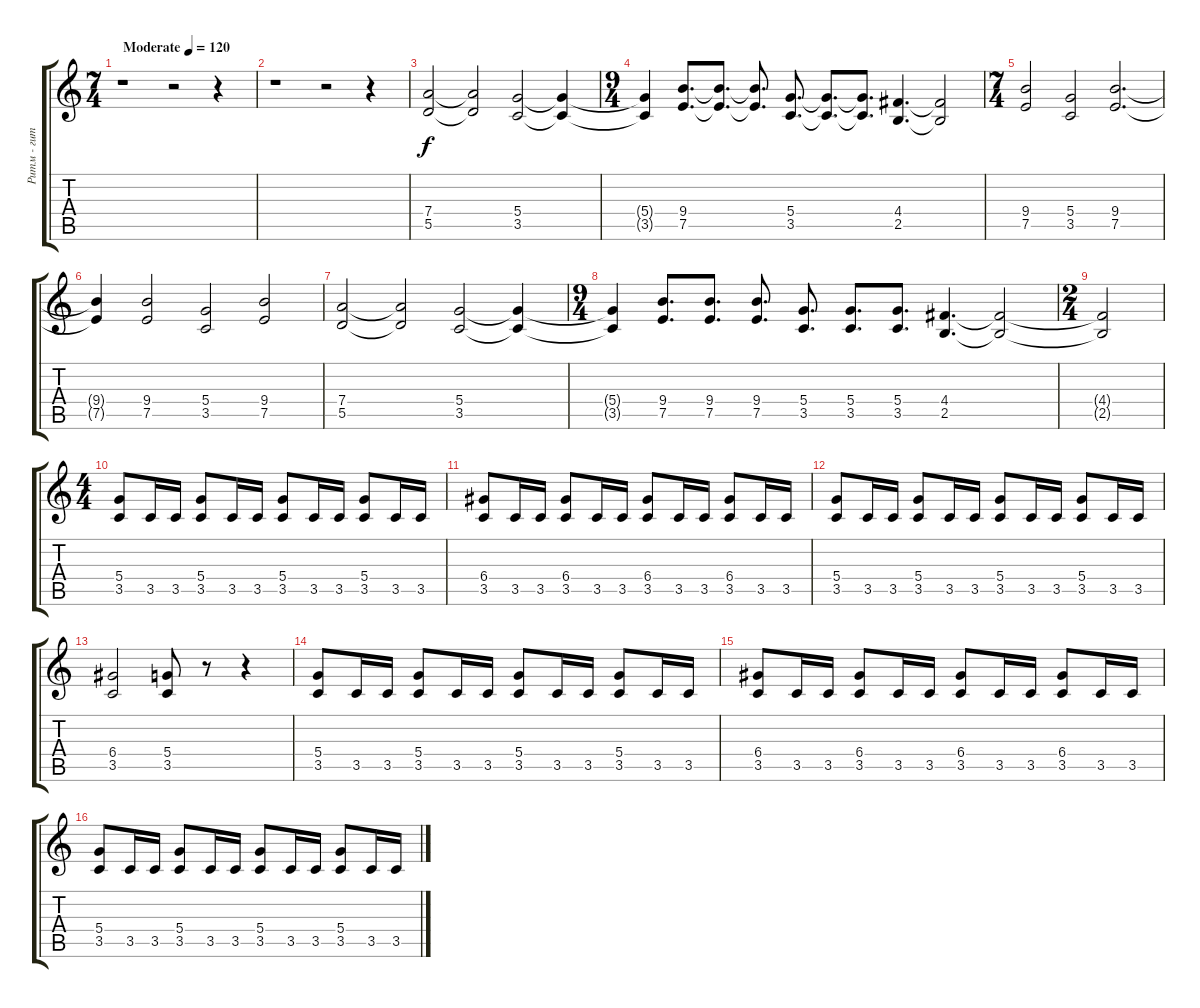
\track ("Ритм - гитара" "Ритм - гит") {instrument distortionguitar}
\staff {score tabs}
\tuning (E4 B3 G3 D3 A2 E2) {hide}
\ts (7 4)
\tempo (120 "Moderate")
\clef g2
\ks c
r.1{dy f instrument distortionguitar} r.2 r.4 |
r.1 r.2 r.4 |
(7.4 5.5).2 (7.4{t} 5.5{t}).2 (5.4 3.5).2 (5.4{t} 3.5{t}).4 |
\ts (9 4)
(5.4{t} 3.5{t}).4 (9.4 7.5).8{d} (9.4{t} 7.5{t}).8{d} (9.4{t} 7.5{t}).8{d} (5.4 3.5).8{d} (5.4{t} 3.5{t}).8{d} (5.4{t} 3.5{t}).8{d} (4.4 2.5).4{d} (4.4{t} 2.5{t}).2 |
\ts (7 4)
(9.4 7.5).2 (5.4 3.5).2 (9.4 7.5).2{d} |
(9.4{t} 7.5{t}).4 (9.4 7.5).2 (5.4 3.5).2 (9.4 7.5).2 |
(7.4 5.5).2 (7.4{t} 5.5{t}).2 (5.4 3.5).2 (5.4{t} 3.5{t}).4 |
\ts (9 4)
(5.4{t} 3.5{t}).4 (9.4 7.5).8{d} (9.4 7.5).8{d} (9.4 7.5).8{d} (5.4 3.5).8{d} (5.4 3.5).8{d} (5.4 3.5).8{d} (4.4 2.5).4{d} (4.4{t} 2.5{t}).2 |
\ts (2 4)
(4.4{t} 2.5{t}).2 |
\ts (4 4)
(5.4 3.5).8 3.5.16 3.5.16 (5.4 3.5).8 3.5.16 3.5.16 (5.4 3.5).8 3.5.16 3.5.16 (5.4 3.5).8 3.5.16 3.5.16 |
(6.4 3.5).8 3.5.16 3.5.16 (6.4 3.5).8 3.5.16 3.5.16 (6.4 3.5).8 3.5.16 3.5.16 (6.4 3.5).8 3.5.16 3.5.16 |
(5.4 3.5).8 3.5.16 3.5.16 (5.4 3.5).8 3.5.16 3.5.16 (5.4 3.5).8 3.5.16 3.5.16 (5.4 3.5).8 3.5.16 3.5.16 |
(6.4 3.5).2 (5.4 3.5).8 r.8 r.4 |
(5.4 3.5).8 3.5.16 3.5.16 (5.4 3.5).8 3.5.16 3.5.16 (5.4 3.5).8 3.5.16 3.5.16 (5.4 3.5).8 3.5.16 3.5.16 |
(6.4 3.5).8 3.5.16 3.5.16 (6.4 3.5).8 3.5.16 3.5.16 (6.4 3.5).8 3.5.16 3.5.16 (6.4 3.5).8 3.5.16 3.5.16 |
(5.4 3.5).8 3.5.16 3.5.16 (5.4 3.5).8 3.5.16 3.5.16 (5.4 3.5).8 3.5.16 3.5.16 (5.4 3.5).8 3.5.16 3.5.16
